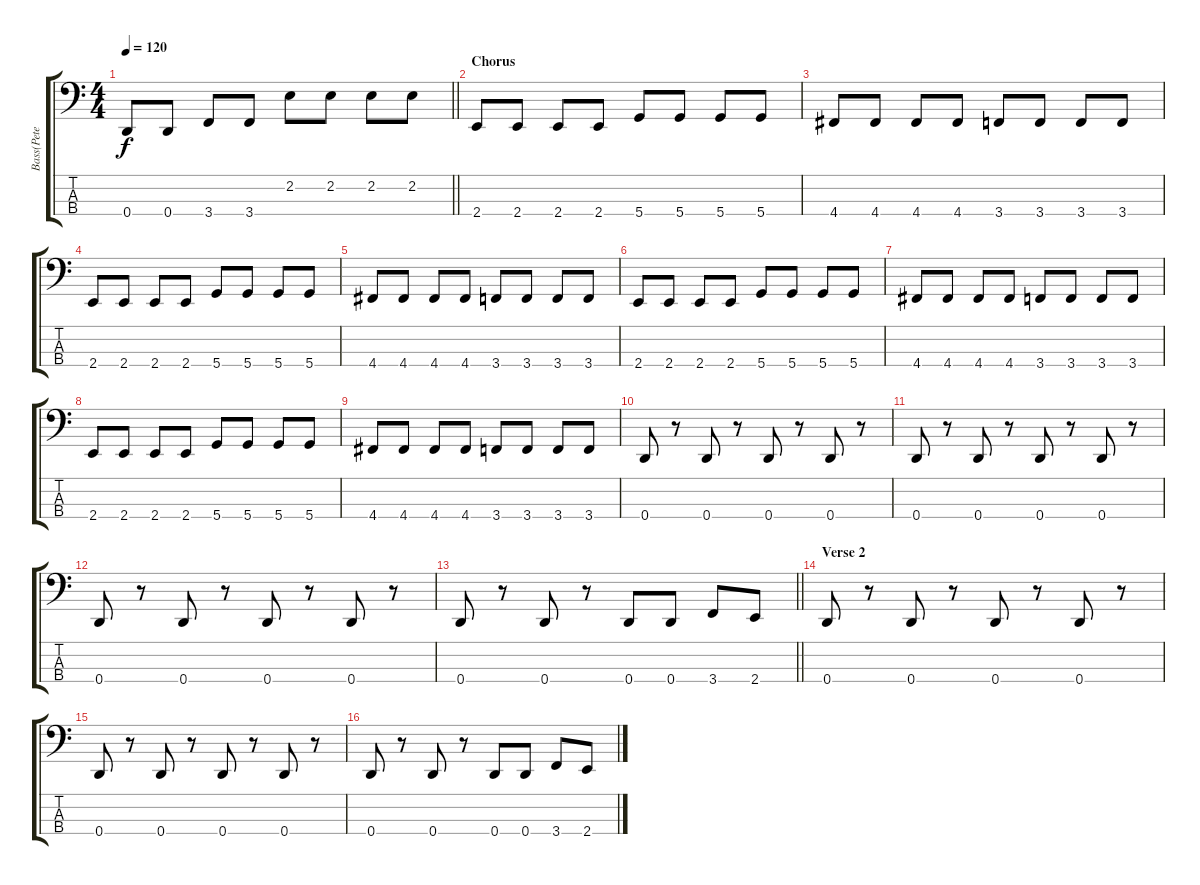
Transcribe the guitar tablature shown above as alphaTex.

\track ("Bass(Pete Wentz)" "Bass(Pete ") {instrument electricbasspick}
\staff {score tabs}
\tuning (G2 D2 A1 D1) {hide}
\ts (4 4)
\tempo 120
\clef f4
\barLineRight lightlight
\ks c
0.4.8{dy f} 0.4.8 3.4.8 3.4.8 2.2.8 2.2.8 2.2.8 2.2.8 |
\section ("" "Chorus")
2.4.8 2.4.8 2.4.8 2.4.8 5.4.8 5.4.8 5.4.8 5.4.8 |
4.4.8 4.4.8 4.4.8 4.4.8 3.4.8 3.4.8 3.4.8 3.4.8 |
2.4.8 2.4.8 2.4.8 2.4.8 5.4.8 5.4.8 5.4.8 5.4.8 |
4.4.8 4.4.8 4.4.8 4.4.8 3.4.8 3.4.8 3.4.8 3.4.8 |
2.4.8 2.4.8 2.4.8 2.4.8 5.4.8 5.4.8 5.4.8 5.4.8 |
4.4.8 4.4.8 4.4.8 4.4.8 3.4.8 3.4.8 3.4.8 3.4.8 |
2.4.8 2.4.8 2.4.8 2.4.8 5.4.8 5.4.8 5.4.8 5.4.8 |
4.4.8 4.4.8 4.4.8 4.4.8 3.4.8 3.4.8 3.4.8 3.4.8 |
0.4.8 r.8 0.4.8 r.8 0.4.8 r.8 0.4.8 r.8 |
0.4.8 r.8 0.4.8 r.8 0.4.8 r.8 0.4.8 r.8 |
0.4.8 r.8 0.4.8 r.8 0.4.8 r.8 0.4.8 r.8 |
\barLineRight lightlight
0.4.8 r.8 0.4.8 r.8 0.4.8 0.4.8 3.4.8 2.4.8 |
\section ("" "Verse 2")
0.4.8 r.8 0.4.8 r.8 0.4.8 r.8 0.4.8 r.8 |
0.4.8 r.8 0.4.8 r.8 0.4.8 r.8 0.4.8 r.8 |
0.4.8 r.8 0.4.8 r.8 0.4.8 0.4.8 3.4.8 2.4.8
